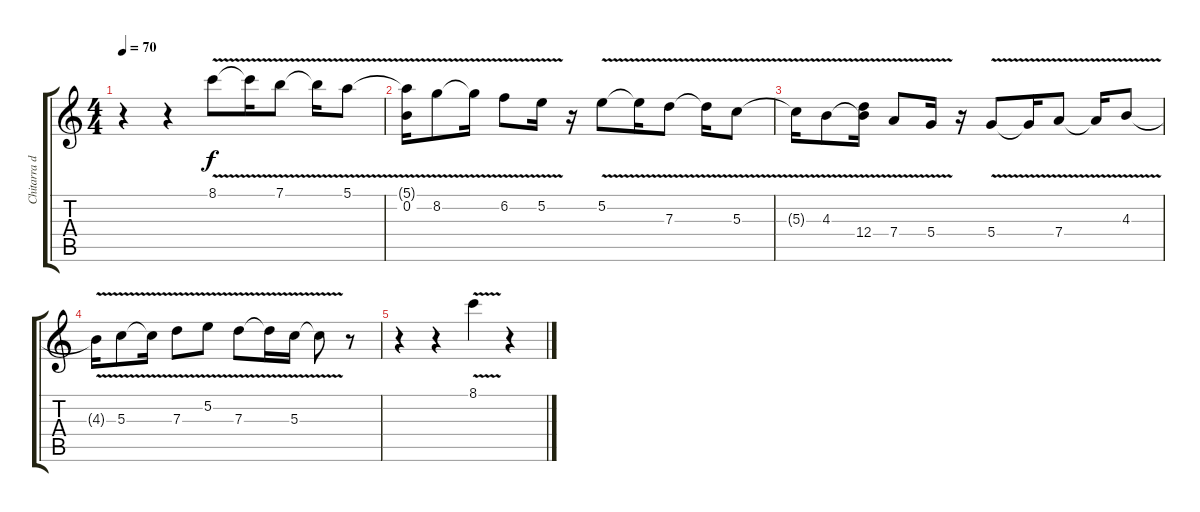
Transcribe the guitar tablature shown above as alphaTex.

\track ("Chitarra distorta 1" "Chitarra d") {instrument overdrivenguitar}
\staff {score tabs}
\tuning (E4 B3 G3 D3 A2 E2) {hide}
\ts (4 4)
\tempo 70
\clef g2
\ks c
r.4{dy f} r.4 8.1{v}.8 8.1{t}.16 7.1{v}.8 7.1{t}.16 5.1{v}.8 |
(5.1{t} 0.2).16 8.2{v}.8 8.2{t}.16 6.2{v}.8 5.2{v}.16 r.16 5.2{v}.8 5.2{t}.16 7.3{v}.8 7.3{t}.16 5.3{v}.8 |
5.3{t}.16 4.3{v}.8 (4.3{t} 12.4{t}).16 7.4{v}.8 5.4{v}.16 r.16 5.4{v}.8 5.4{t}.16 7.4{v}.8 7.4{t}.16 4.3{v}.8 |
4.3{t}.16 5.3{v}.8 5.3{t}.16 7.3{v}.8 5.2{v}.8 7.3{v}.8 7.3{t}.16 5.3{v}.16 5.3{t}.8 r.8 |
r.4 r.4 8.1{v}.4 r.4
